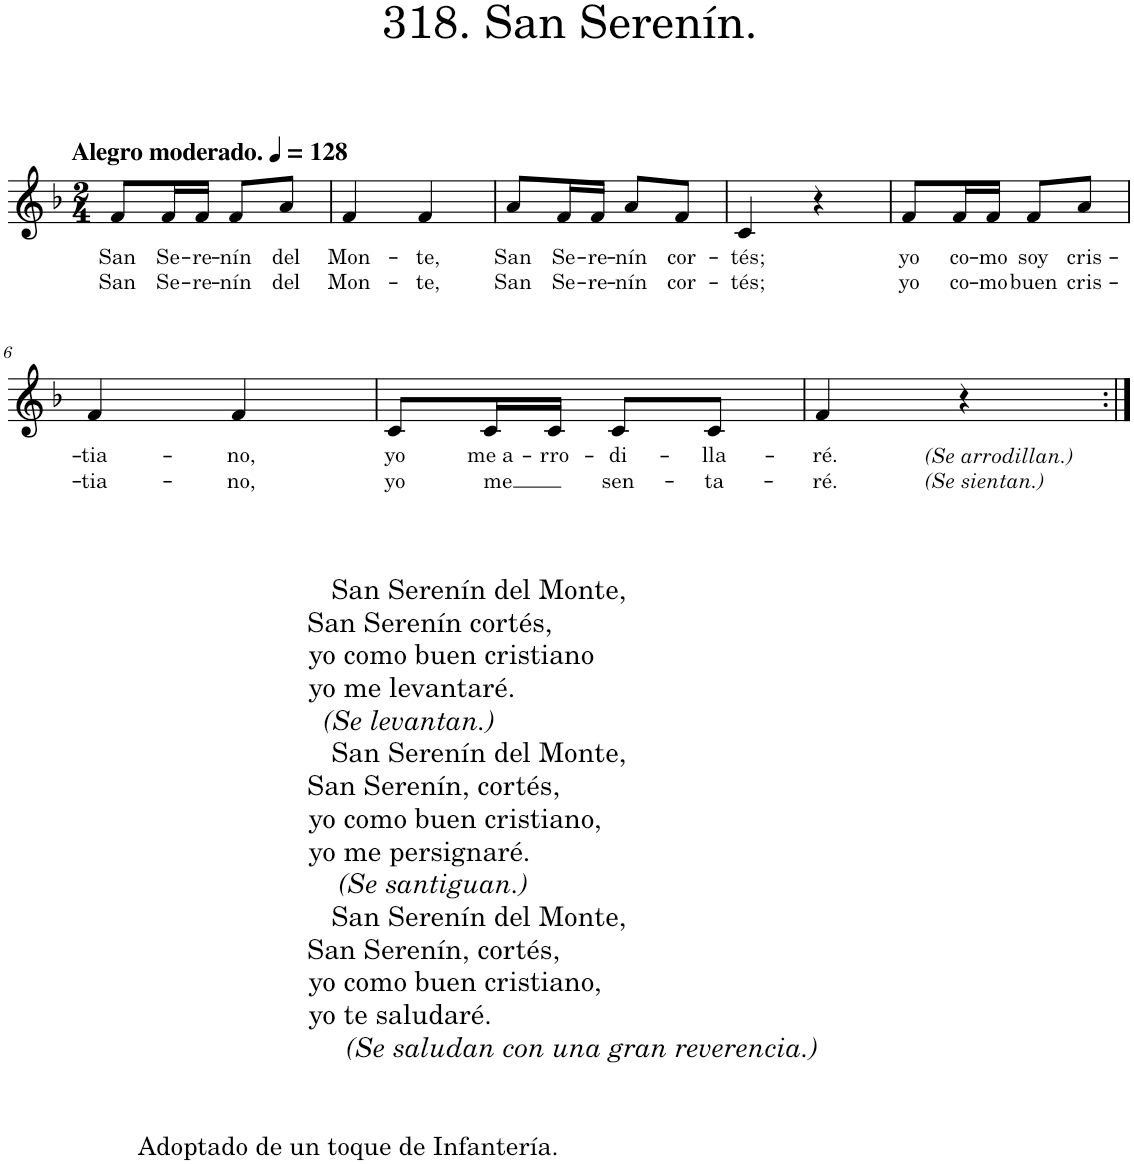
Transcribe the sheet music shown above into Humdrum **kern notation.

**kern	**text	**text
*part1	*part1	*part1
*staff1	*staff1	*staff1
*I"Piano	*	*
*I'Pno.	*	*
*clefG2	*	*
*k[b-]	*	*
*M2/4	*	*
*MM128	*	*
=1	=1	=1
!LO:TX:a:B:t=Alegro moderado.	!	!
!	!LO:LY:b	!LO:LY:b
8f/L	San	San
!	!LO:LY:b	!LO:LY:b
16f/L	Se-	Se-
!	!LO:LY:b	!LO:LY:b
16f/JJ	-re-	-re-
!	!LO:LY:b	!LO:LY:b
8f/L	-nín	-nín
!	!LO:LY:b	!LO:LY:b
8a/J	del	del
=2	=2	=2
!	!LO:LY:b	!LO:LY:b
4f/	Mon-	Mon-
!	!LO:LY:b	!LO:LY:b
4f/	-te,	-te,
=3	=3	=3
!	!LO:LY:b	!LO:LY:b
8a/L	San	San
!	!LO:LY:b	!LO:LY:b
16f/L	Se-	Se-
!	!LO:LY:b	!LO:LY:b
16f/JJ	-re-	-re-
!	!LO:LY:b	!LO:LY:b
8a/L	-nín	-nín
!	!LO:LY:b	!LO:LY:b
8f/J	cor-	cor-
=4	=4	=4
!	!LO:LY:b	!LO:LY:b
4c/	-tés;	-tés;
4r	.	.
=5	=5	=5
!	!LO:LY:b	!LO:LY:b
8f/L	yo	yo
!	!LO:LY:b	!LO:LY:b
16f/L	co-	co-
!	!LO:LY:b	!LO:LY:b
16f/JJ	-mo	-mo
!	!LO:LY:b	!LO:LY:b
8f/L	soy	buen
!	!LO:LY:b	!LO:LY:b
8a/J	cris-	cris-
!!LO:LB:g=z
=6	=6	=6
!	!LO:LY:b	!LO:LY:b
4f/	-tia-	-tia-
!	!LO:LY:b	!LO:LY:b
4f/	-no,	-no,
=7	=7	=7
!LO:TX:b:t=Adoptado de un toque de Infantería.	!	!
!	!LO:LY:b	!LO:LY:b
8c/L	yo	yo
!	!LO:LY:b	!LO:LY:b
16c/L	me a-	-me
!	!LO:LY:b	!
16c/JJ	-rro-	.
!	!LO:LY:b	!LO:LY:b
8c/L	-di-	sen-
!LO:TX:b:t=San Serenín del Monte,	!	!
!LO:TX:b:t=San Serenín cortés,	!	!
!LO:TX:b:t=yo como buen cristiano	!	!
!LO:TX:b:t=yo me levantaré.	!	!
!LO:TX:b:i:t=(Se levantan.)	!	!
!LO:TX:b:t=San Serenín del Monte,	!	!
!LO:TX:b:t=San Serenín, cortés,	!	!
!LO:TX:b:t=yo como buen cristiano,	!	!
!LO:TX:b:t=yo me persignaré.	!	!
!LO:TX:b:i:t=(Se santiguan.)	!	!
!LO:TX:b:t=San Serenín del Monte,	!	!
!LO:TX:b:t=San Serenín, cortés,	!	!
!LO:TX:b:t=yo como buen cristiano,	!	!
!LO:TX:b:t=yo te saludaré.	!	!
!LO:TX:b:i:t=(Se saludan con una gran reverencia.)	!	!
!	!LO:LY:b	!LO:LY:b
8c/J	-lla-	-ta-
=8	=8	=8
!LO:TX:b:i:t=(Se arrodillan.)	!	!
!LO:TX:b:t=(Se sientan.)	!	!
!	!LO:LY:b	!LO:LY:b
4f/	-ré.	-ré.
4r	.	.
=:|!	=:|!	=:|!
*-	*-	*-
